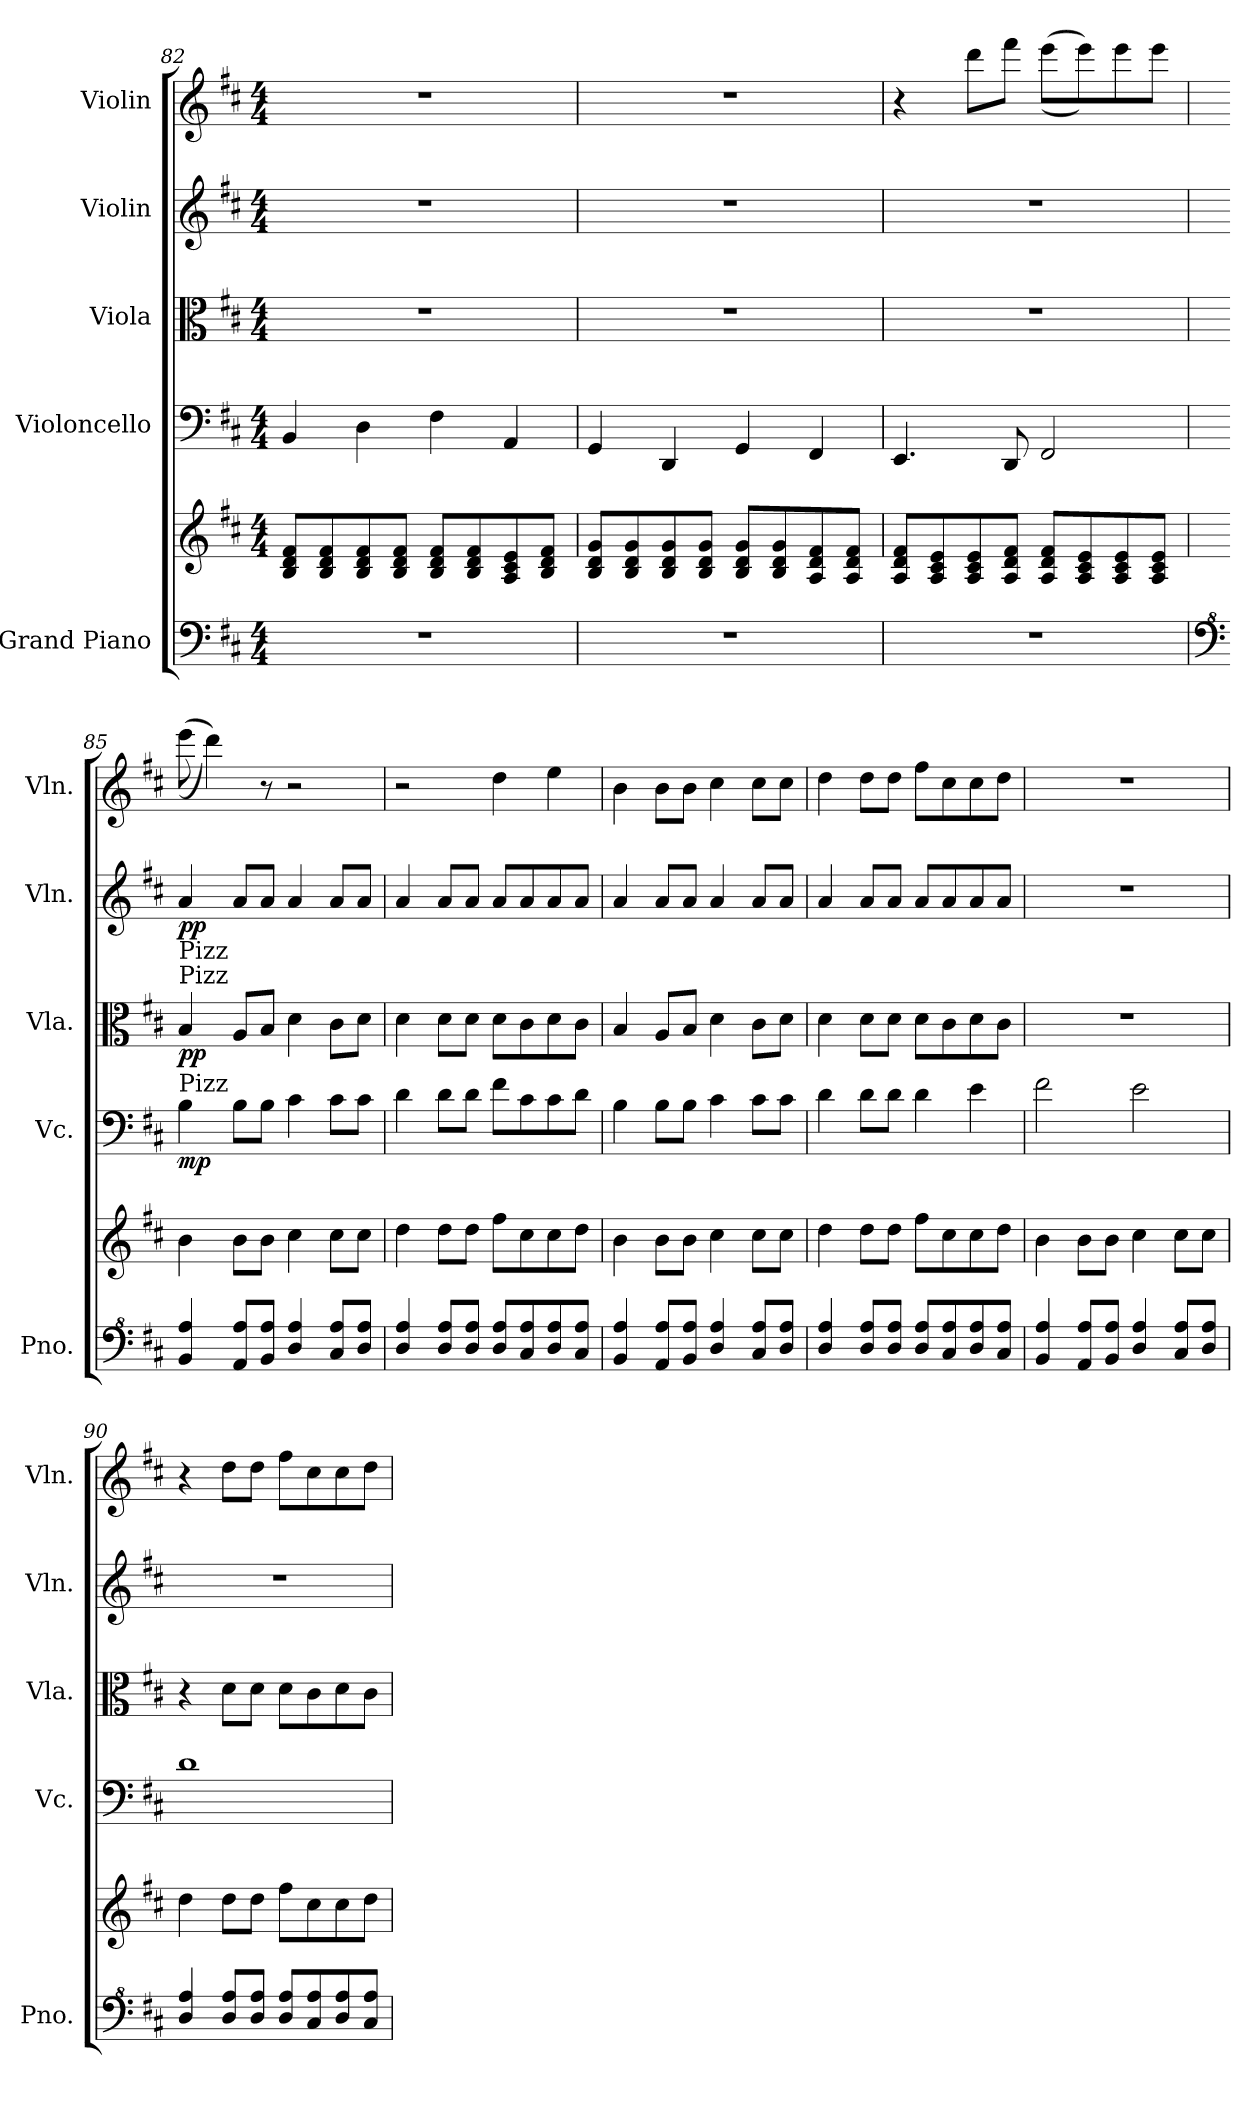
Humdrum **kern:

**kern	**kern	**kern	**dynam	**kern	**dynam	**kern	**dynam	**kern
*part5	*part5	*part4	*part4	*part3	*part3	*part2	*part2	*part1
*staff6	*staff5	*staff4	*staff4	*staff3	*staff3	*staff2	*staff2	*staff1
*I"Grand Piano	*	*I"Violoncello	*	*I"Viola	*	*I"Violin	*	*I"Violin
*I'Pno.	*	*I'Vc.	*	*I'Vla.	*	*I'Vln.	*	*I'Vln.
*clefF4	*clefG2	*clefF4	*	*clefC3	*	*clefG2	*	*clefG2
*k[f#c#]	*k[f#c#]	*k[f#c#]	*	*k[f#c#]	*	*k[f#c#]	*	*k[f#c#]
*M4/4	*M4/4	*M4/4	*	*M4/4	*	*M4/4	*	*M4/4
=82	=82	=82	=82	=82	=82	=82	=82	=82
1r	8B/ 8d/ 8f#/L	4BB/	.	1r	.	1r	.	1r
.	8B/ 8d/ 8f#/	.	.	.	.	.	.	.
.	8B/ 8d/ 8f#/	4D\	.	.	.	.	.	.
.	8B/ 8d/ 8f#/J	.	.	.	.	.	.	.
.	8B/ 8d/ 8f#/L	4F#\	.	.	.	.	.	.
.	8B/ 8d/ 8f#/	.	.	.	.	.	.	.
.	8A/ 8c#/ 8e/	4AA/	.	.	.	.	.	.
.	8B/ 8d/ 8f#/J	.	.	.	.	.	.	.
=83	=83	=83	=83	=83	=83	=83	=83	=83
1r	8B/ 8d/ 8g/L	4GG/	.	1r	.	1r	.	1r
.	8B/ 8d/ 8g/	.	.	.	.	.	.	.
.	8B/ 8d/ 8g/	4DD/	.	.	.	.	.	.
.	8B/ 8d/ 8g/J	.	.	.	.	.	.	.
.	8B/ 8d/ 8g/L	4GG/	.	.	.	.	.	.
.	8B/ 8d/ 8g/	.	.	.	.	.	.	.
.	8A/ 8d/ 8f#/	4FF#/	.	.	.	.	.	.
.	8A/ 8d/ 8f#/J	.	.	.	.	.	.	.
!!LO:LB:g=z
=84	=84	=84	=84	=84	=84	=84	=84	=84
1r	8A/ 8d/ 8f#/L	4.EE/	.	1r	.	1r	.	4r
.	8A/ 8c#/ 8e/	.	.	.	.	.	.	.
.	8A/ 8c#/ 8e/	.	.	.	.	.	.	8ddd\L
.	8A/ 8d/ 8f#/J	8DD/	.	.	.	.	.	8fff#\J
.	8A/ 8d/ 8f#/L	2FF#/	.	.	.	.	.	((8eee\L
.	8A/ 8c#/ 8e/	.	.	.	.	.	.	8eee\))
.	8A/ 8c#/ 8e/	.	.	.	.	.	.	8eee\
.	8A/ 8c#/ 8e/J	.	.	.	.	.	.	8eee\J
=85	=85	=85	=85	=85	=85	=85	=85	=85
*clefF^4	*	*	*	*	*	*	*	*
!	!	!	!	!LO:TX:a:t=Pizz	!	!	!	!
!	!	!	!	!LO:TX:a:t=Pizz	!	!	!	!
!	!	!LO:TX:a:t=Pizz	!	!	!	!	!	!
!	!	!	!LO:DY:b	!	!LO:DY:b	!	!LO:DY:b	!
4B/ 4a/	4b\	4B\	mp	4B/	pp	4a/	pp	((8eee\
.	.	.	.	.	.	.	.	4ddd\))
8A/ 8a/L	8b\L	8B\L	.	8A/L	.	8a/L	.	.
8B/ 8a/J	8b\J	8B\J	.	8B/J	.	8a/J	.	8r
4d/ 4a/	4cc#\	4c#\	.	4d\	.	4a/	.	2r
8c#/ 8a/L	8cc#\L	8c#\L	.	8c#\L	.	8a/L	.	.
8d/ 8a/J	8cc#\J	8c#\J	.	8d\J	.	8a/J	.	.
=86	=86	=86	=86	=86	=86	=86	=86	=86
4d/ 4a/	4dd\	4d\	.	4d\	.	4a/	.	2r
8d/ 8a/L	8dd\L	8d\L	.	8d\L	.	8a/L	.	.
8d/ 8a/J	8dd\J	8d\J	.	8d\J	.	8a/J	.	.
8d/ 8a/L	8ff#\L	8f#\L	.	8d\L	.	8a/L	.	4dd\
8c#/ 8a/	8cc#\	8c#\	.	8c#\	.	8a/	.	.
8d/ 8a/	8cc#\	8c#\	.	8d\	.	8a/	.	4ee\
8c#/ 8a/J	8dd\J	8d\J	.	8c#\J	.	8a/J	.	.
=87	=87	=87	=87	=87	=87	=87	=87	=87
4B/ 4a/	4b\	4B\	.	4B/	.	4a/	.	4b\
8A/ 8a/L	8b\L	8B\L	.	8A/L	.	8a/L	.	8b\L
8B/ 8a/J	8b\J	8B\J	.	8B/J	.	8a/J	.	8b\J
4d/ 4a/	4cc#\	4c#\	.	4d\	.	4a/	.	4cc#\
8c#/ 8a/L	8cc#\L	8c#\L	.	8c#\L	.	8a/L	.	8cc#\L
8d/ 8a/J	8cc#\J	8c#\J	.	8d\J	.	8a/J	.	8cc#\J
!!LO:PB:g=z
=88	=88	=88	=88	=88	=88	=88	=88	=88
4d/ 4a/	4dd\	4d\	.	4d\	.	4a/	.	4dd\
8d/ 8a/L	8dd\L	8d\L	.	8d\L	.	8a/L	.	8dd\L
8d/ 8a/J	8dd\J	8d\J	.	8d\J	.	8a/J	.	8dd\J
8d/ 8a/L	8ff#\L	4d\	.	8d\L	.	8a/L	.	8ff#\L
8c#/ 8a/	8cc#\	.	.	8c#\	.	8a/	.	8cc#\
8d/ 8a/	8cc#\	4e\	.	8d\	.	8a/	.	8cc#\
8c#/ 8a/J	8dd\J	.	.	8c#\J	.	8a/J	.	8dd\J
=89	=89	=89	=89	=89	=89	=89	=89	=89
4B/ 4a/	4b\	2f#\	.	1r	.	1r	.	1r
8A/ 8a/L	8b\L	.	.	.	.	.	.	.
8B/ 8a/J	8b\J	.	.	.	.	.	.	.
4d/ 4a/	4cc#\	2e\	.	.	.	.	.	.
8c#/ 8a/L	8cc#\L	.	.	.	.	.	.	.
8d/ 8a/J	8cc#\J	.	.	.	.	.	.	.
=90	=90	=90	=90	=90	=90	=90	=90	=90
4d/ 4a/	4dd\	1d	.	4r	.	1r	.	4r
8d/ 8a/L	8dd\L	.	.	8d\L	.	.	.	8dd\L
8d/ 8a/J	8dd\J	.	.	8d\J	.	.	.	8dd\J
8d/ 8a/L	8ff#\L	.	.	8d\L	.	.	.	8ff#\L
8c#/ 8a/	8cc#\	.	.	8c#\	.	.	.	8cc#\
8d/ 8a/	8cc#\	.	.	8d\	.	.	.	8cc#\
8c#/ 8a/J	8dd\J	.	.	8c#\J	.	.	.	8dd\J
=	=	=	=	=	=	=	=	=
*-	*-	*-	*-	*-	*-	*-	*-	*-
